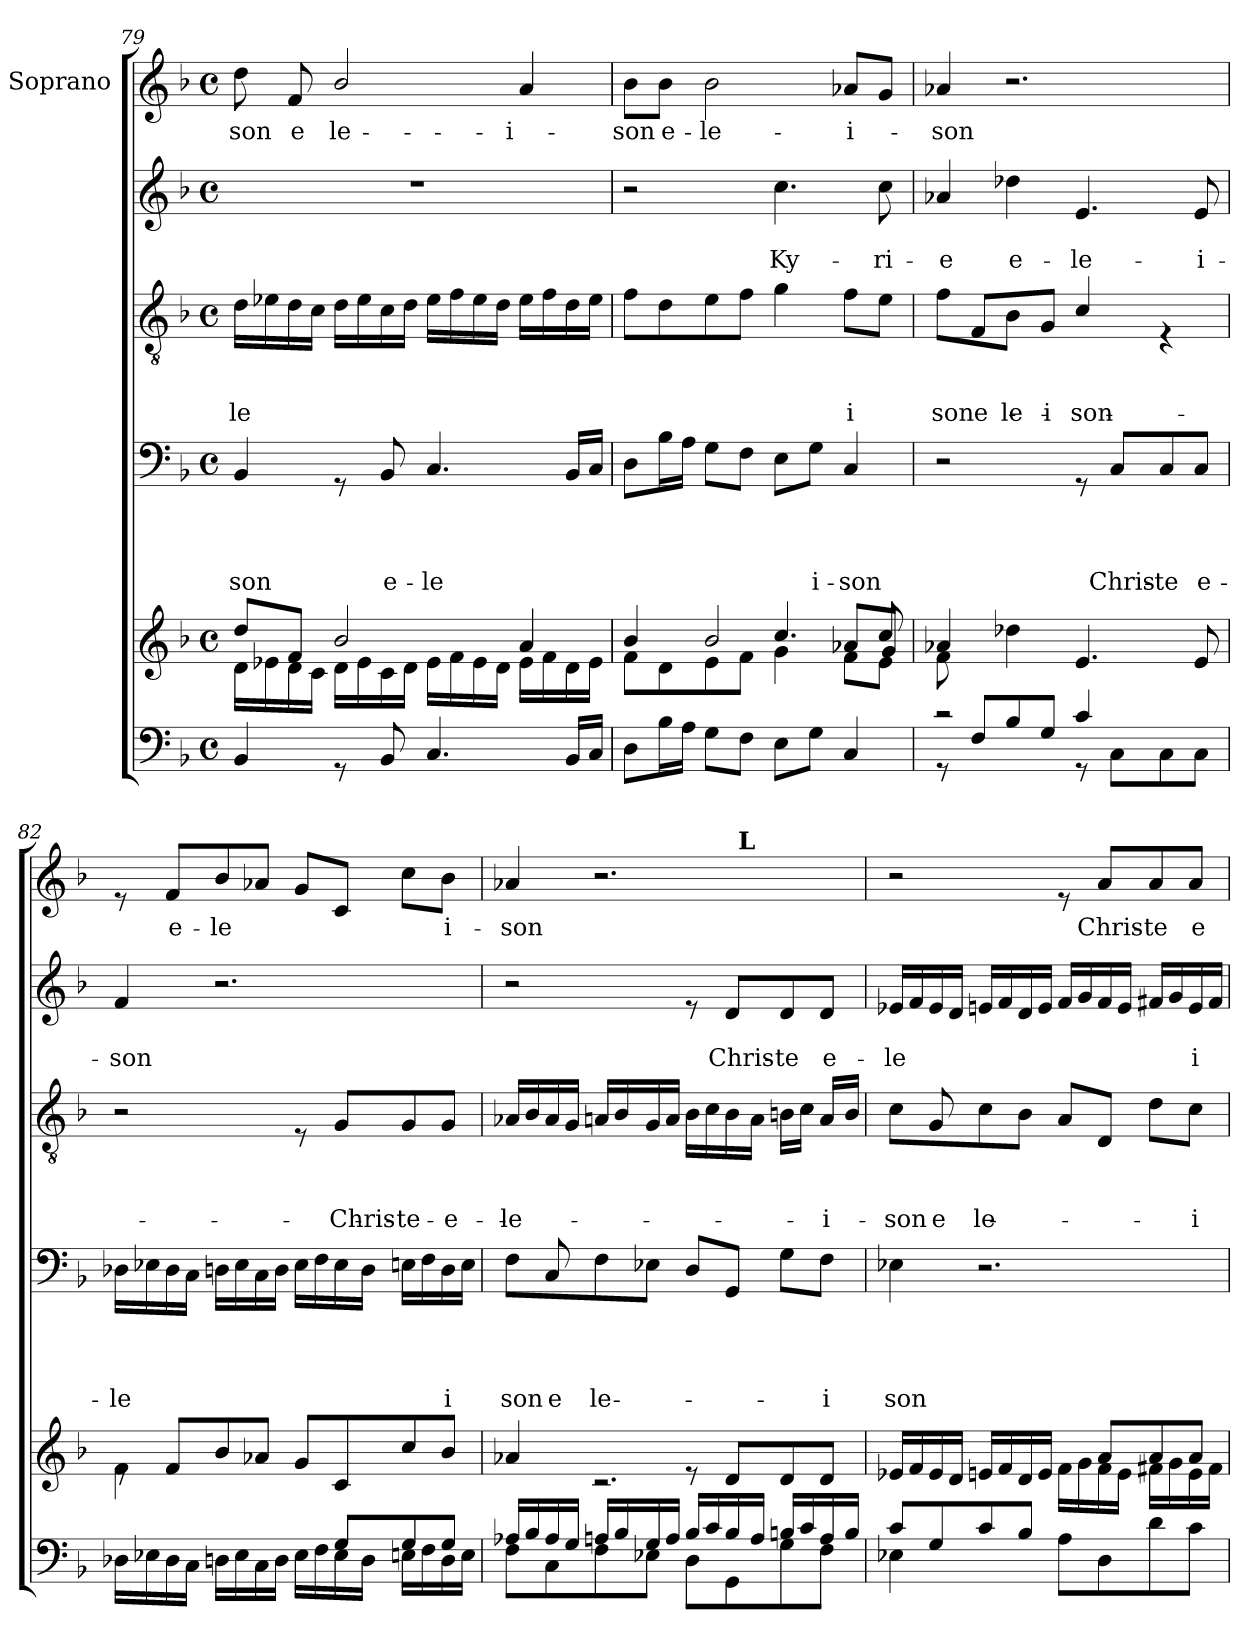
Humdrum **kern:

**kern	**kern	**kern	**text	**text	**text	**text	**kern	**text	**text	**text	**kern	**text	**text	**kern	**text
*part6	*part5	*part4	*part4	*part4	*part4	*part4	*part3	*part3	*part3	*part3	*part2	*part2	*part2	*part1	*part1
*staff6	*staff5	*staff4	*staff4	*staff4	*staff4	*staff4	*staff3	*staff3	*staff3	*staff3	*staff2	*staff2	*staff2	*staff1	*staff1
*	*	*	*	*	*	*	*	*	*	*	*	*	*	*I"Soprano	*
!!LO:LB:g=z
*clefF4	*clefG2	*clefF4	*	*	*	*	*clefGv2	*	*	*	*clefG2	*	*	*clefG2	*
*k[b-]	*k[b-]	*k[b-]	*	*	*	*	*k[b-]	*	*	*	*k[b-]	*	*	*k[b-]	*
*F:	*F:	*F:	*	*	*	*	*F:	*	*	*	*F:	*	*	*F:	*
*M4/4	*M4/4	*M4/4	*	*	*	*	*M4/4	*	*	*	*M4/4	*	*	*M4/4	*
*met(c)	*met(c)	*met(c)	*	*	*	*	*met(c)	*	*	*	*met(c)	*	*	*met(c)	*
=79	=79	=79	=79	=79	=79	=79	=79	=79	=79	=79	=79	=79	=79	=79	=79
*	*^	*	*	*	*	*	*	*	*	*	*	*	*	*	*
!	!	!	!	!	!	!	!LO:LY:b	!	!	!	!LO:LY:b	!	!	!	!	!LO:LY:b
*	*	*	*	*	*	*	*	*	*	*	*	*	*	*	*^	*
4BB-/	8dd/L	16d\LL	4BB-/	.	.	.	-son	16d\LL	.	.	-le	1r	.	.	8dd\	8ryy	-son
.	.	16e-X\	.	.	.	.	.	16e-X\	.	.	.	.	.	.	.	.	.
!	!	!	!	!	!	!	!	!	!	!	!	!	!	!	!	!	!LO:LY:b
.	8f/J	16d\	.	.	.	.	.	16d\	.	.	.	.	.	.	8ryy	8f/	-e-
.	.	16c\JJ	.	.	.	.	.	16c\JJ	.	.	.	.	.	.	.	.	.
!	!	!	!	!	!	!	!	!	!	!	!	!	!	!	!	!	!LO:LY:b
8rGG	2b-/	16d\LL	8rGG	.	.	.	.	16d\LL	.	.	.	.	.	.	2b-/	2ryy	le-
.	.	16e-\	.	.	.	.	.	16e-\	.	.	.	.	.	.	.	.	.
!	!	!	!	!	!	!	!LO:LY:b	!	!	!	!	!	!	!	!	!	!
8BB-/	.	16c\	8BB-/	.	.	.	e-	16c\	.	.	.	.	.	.	.	.	.
.	.	16d\JJ	.	.	.	.	.	16d\JJ	.	.	.	.	.	.	.	.	.
!	!	!	!	!	!	!	!LO:LY:b	!	!	!	!	!	!	!	!	!	!
4.C/	.	16e-\LL	4.C/	.	.	.	-le	16e-\LL	.	.	.	.	.	.	.	.	.
.	.	16f\	.	.	.	.	.	16f\	.	.	.	.	.	.	.	.	.
.	.	16e-\	.	.	.	.	.	16e-\	.	.	.	.	.	.	.	.	.
.	.	16d\JJ	.	.	.	.	.	16d\JJ	.	.	.	.	.	.	.	.	.
!	!	!	!	!	!	!	!	!	!	!	!	!	!	!	!	!	!LO:LY:b
.	4a/	16e-\LL	.	.	.	.	.	16e-\LL	.	.	.	.	.	.	4ryy	4a/	-i-
.	.	16f\	.	.	.	.	.	16f\	.	.	.	.	.	.	.	.	.
16BB-/LL	.	16d\	16BB-/LL	.	.	.	.	16d\	.	.	.	.	.	.	.	.	.
16C/JJ	.	16e-\JJ	16C/JJ	.	.	.	.	16e-\JJ	.	.	.	.	.	.	.	.	.
*	*	*	*	*	*	*	*	*	*	*	*	*	*	*	*v	*v	*
!!LO:LB:g=z
=80	=80	=80	=80	=80	=80	=80	=80	=80	=80	=80	=80	=80	=80	=80	=80	=80
*	*	*^	*	*	*	*	*	*	*	*	*	*	*	*	*	*
!	!	!	!	!	!	!	!	!	!	!	!	!	!	!	!	!	!LO:LY:b
8D\L	2ryy	4b-/	8f\L	8D\L	.	.	.	.	8f\L	.	.	.	2r	.	.	8b-\L	-son
!	!	!	!	!	!	!	!	!	!	!	!	!	!	!	!	!	!LO:LY:b
16B-\L	.	.	8d\	16B-\L	.	.	.	.	8d\	.	.	.	.	.	.	8b-\J	e-
16A\JJ	.	.	.	16A\JJ	.	.	.	.	.	.	.	.	.	.	.	.	.
!	!	!	!	!	!	!	!	!	!	!	!	!	!	!	!	!	!LO:LY:b
8G\L	.	2b-/	8e\	8G\L	.	.	.	.	8e\	.	.	.	.	.	.	2b-\	-le-
8F\J	.	.	8f\J	8F\J	.	.	.	.	8f\J	.	.	.	.	.	.	.	.
!	!	!	!	!	!	!	!	!	!	!	!	!	!	!	!LO:LY:b	!	!
8E\L	4.cc/	.	4g\	8E\L	.	.	.	.	4g\	.	.	.	4.cc\	.	Ky-	.	.
!	!	!	!	!	!	!	!	!LO:LY:b	!	!	!	!	!	!	!	!	!
8G\J	.	.	.	8G\J	.	.	.	i-	.	.	.	.	.	.	.	.	.
!	!	!	!	!	!	!	!	!LO:LY:b	!	!	!	!LO:LY:b	!	!	!	!	!LO:LY:b
4C/	.	8a-X/L	8f\L	4C/	.	.	.	-son	8f\L	.	.	i	.	.	.	8a-X/L	-i-
!	!	!	!	!	!	!	!	!	!	!	!	!	!	!	!LO:LY:b	!	!
.	8cc/	8g/J	8e\J	.	.	.	.	.	8e\J	.	.	.	8cc\	.	-ri-	8g/J	.
=81	=81	=81	=81	=81	=81	=81	=81	=81	=81	=81	=81	=81	=81	=81	=81	=81	=81
*^	*	*	*	*	*	*	*	*	*	*	*	*	*	*	*	*	*
!	!	!	!	!	!	!	!	!	!	!	!	!	!LO:LY:b	!	!	!LO:LY:b	!	!LO:LY:b
*	*	*	*v	*v	*	*	*	*	*	*^	*	*	*	*	*	*	*	*
2rc	8rGG	4a-X/	8f\	2r	.	.	.	.	8f\L	8ryy	.	.	son	4a-X/	.	-e	4a-X/	-son
!	!	!	!	!	!	!	!	!	!	!	!	!	!LO:LY:b	!	!	!	!	!
.	8F/L	.	2..ryy	.	.	.	.	.	8ryy	8F/L	.	.	e-	.	.	.	.	.
!	!	!	!	!	!	!	!	!	!	!	!	!	!LO:LY:b	!	!	!LO:LY:b	!	!
.	8B-/	4dd-X\	.	.	.	.	.	.	8B-\J	8ryy	.	.	le-	4dd-X\	.	e-	2.r	.
!	!	!	!	!	!	!	!	!	!	!	!	!	!LO:LY:b	!	!	!	!	!
.	8G/J	.	.	.	.	.	.	.	8ryy	8G/J	.	.	-i-	.	.	.	.	.
!	!	!	!	!	!	!	!	!	!	!	!	!	!LO:LY:b	!	!	!LO:LY:b	!	!
8rGG	4c/	4.e/	.	8rGG	.	.	.	.	4c/	4ryy	.	.	-son	4.e/	.	-le-	.	.
!	!	!	!	!	!	!	!	!LO:LY:b	!	!	!	!	!	!	!	!	!	!
8C\L	.	.	.	8C/L	.	.	.	Chris-	.	.	.	.	.	.	.	.	.	.
!	!	!	!	!	!	!	!	!LO:LY:b	!	!	!	!	!	!	!	!	!	!
8C\	4ryy	.	.	8C/	.	.	.	-te	4ryy	4rE	.	.	.	.	.	.	.	.
!	!	!	!	!	!	!	!	!LO:LY:b	!	!	!	!	!	!	!	!LO:LY:b	!	!
8C\J	.	8e/	.	8C/J	.	.	.	e-	.	.	.	.	.	8e/	.	-i-	.	.
*	*	*	*	*	*	*	*	*	*v	*v	*	*	*	*	*	*	*	*
=82	=82	=82	=82	=82	=82	=82	=82	=82	=82	=82	=82	=82	=82	=82	=82	=82	=82
!	!	!	!	!	!	!	!	!LO:LY:b	!	!	!	!	!	!	!LO:LY:b	!	!
16D-X\LL	2ryy	4f\	8re	16D-X\LL	.	.	.	-le	2r	.	.	.	4f/	.	-son	8re	.
16E-X\	.	.	.	16E-X\	.	.	.	.	.	.	.	.	.	.	.	.	.
!	!	!	!	!	!	!	!	!	!	!	!	!	!	!	!	!	!LO:LY:b
16D-\	.	.	8f/L	16D-\	.	.	.	.	.	.	.	.	.	.	.	8f/L	e-
16C\JJ	.	.	.	16C\JJ	.	.	.	.	.	.	.	.	.	.	.	.	.
!	!	!	!	!	!	!	!	!	!	!	!	!	!	!	!	!	!LO:LY:b
16Dn\LL	.	2.ryy	8b-/	16Dn\LL	.	.	.	.	.	.	.	.	2.r	.	.	8b-/	-le
16E-\	.	.	.	16E-\	.	.	.	.	.	.	.	.	.	.	.	.	.
16C\	.	.	8a-X/J	16C\	.	.	.	.	.	.	.	.	.	.	.	8a-X/J	.
16D\JJ	.	.	.	16D\JJ	.	.	.	.	.	.	.	.	.	.	.	.	.
16E-\LL	8ryy	.	8g/L	16E-\LL	.	.	.	.	8rE	.	.	.	.	.	.	8g/L	.
16F\	.	.	.	16F\	.	.	.	.	.	.	.	.	.	.	.	.	.
!	!	!	!	!	!	!	!	!	!	!	!	!LO:LY:b	!	!	!	!	!
16E-\	8G/L	.	8c/	16E-\	.	.	.	.	8G/L	.	.	-Chris-	.	.	.	8c/J	.
16D\JJ	.	.	.	16D\JJ	.	.	.	.	.	.	.	.	.	.	.	.	.
!	!	!	!	!	!	!	!	!	!	!	!	!LO:LY:b	!	!	!	!	!
16En\LL	8G/	.	8cc/	16En\LL	.	.	.	.	8G/	.	.	-te	.	.	.	8cc\L	.
16F\	.	.	.	16F\	.	.	.	.	.	.	.	.	.	.	.	.	.
!	!	!	!	!	!	!	!	!LO:LY:b	!	!	!	!LO:LY:b	!	!	!	!	!LO:LY:b
16D\	8G/J	.	8b-/J	16D\	.	.	.	i	8G/J	.	.	e-	.	.	.	8b-\J	i-
16E\JJ	.	.	.	16E\JJ	.	.	.	.	.	.	.	.	.	.	.	.	.
!!LO:PB:g=z
=83	=83	=83	=83	=83	=83	=83	=83	=83	=83	=83	=83	=83	=83	=83	=83	=83	=83
!	!	!	!	!	!	!	!	!LO:LY:b	!	!	!	!LO:LY:b	!	!	!	!	!LO:LY:b
*	*	*	*	*^	*	*	*	*	*	*	*	*	*	*	*	*^	*
8F\L	16A-X/LL	2ryy	4a-X/	8F\L	8ryy	.	.	.	son	16A-X/LL	.	.	-le	2r	.	.	4a-X/	2ryy	-son
.	16B-/	.	.	.	.	.	.	.	.	16B-/	.	.	.	.	.	.	.	.	.
!	!	!	!	!	!	!	!	!	!LO:LY:b	!	!	!	!	!	!	!	!	!	!
8C\	16A-/	.	.	8ryy	8C/	.	.	.	e-	16A-/	.	.	.	.	.	.	.	.	.
.	16G/JJ	.	.	.	.	.	.	.	.	16G/JJ	.	.	.	.	.	.	.	.	.
!	!	!	!	!	!	!	!	!	!LO:LY:b	!	!	!	!	!	!	!	!	!	!
8F\	16An/LL	.	2.rc	8F\	4ryy	.	.	.	le	16An/LL	.	.	.	.	.	.	2.r	.	.
.	16B-/	.	.	.	.	.	.	.	.	16B-/	.	.	.	.	.	.	.	.	.
8E-X\J	16G/	.	.	8E-X\J	.	.	.	.	.	16G/	.	.	.	.	.	.	.	.	.
.	16A/JJ	.	.	.	.	.	.	.	.	16A/JJ	.	.	.	.	.	.	.	.	.
8D\L	16B-/LL	8re	.	2ryy	8D/L	.	.	.	.	16B-\LL	.	.	.	8re	.	.	.	8ryy	.
.	16c/	.	.	.	.	.	.	.	.	16c\	.	.	.	.	.	.	.	.	.
!	!	!	!	!	!	!	!	!	!	!	!	!	!	!	!	!LO:LY:b	!	!	!
8GG\	16B-/	8d/L	.	.	8GG/J	.	.	.	.	16B-\	.	.	.	8d/L	.	Chris-	.	32ryy	.
!	!	!	!	!	!	!	!	!	!	!	!	!	!	!	!	!	!	!LO:TX:a:B:t=L	!
.	.	.	.	.	.	.	.	.	.	.	.	.	.	.	.	.	.	4ryy	.
.	16A/JJ	.	.	.	.	.	.	.	.	16A\JJ	.	.	.	.	.	.	.	.	.
!	!	!	!	!	!	!	!	!	!	!	!	!	!	!	!	!LO:LY:b	!	!	!
8G\	16Bn/LL	8d/	.	.	8G\L	.	.	.	.	16Bn\LL	.	.	.	8d/	.	-te	.	.	.
.	16c/	.	.	.	.	.	.	.	.	16c\JJ	.	.	.	.	.	.	.	.	.
!	!	!	!	!	!	!	!	!	!LO:LY:b	!	!	!	!LO:LY:b	!	!	!LO:LY:b	!	!	!
8F\J	16A/	8d/J	.	.	8F\J	.	.	.	-i-	16A/LL	.	.	i	8d/J	.	e-	.	.	.
.	.	.	.	.	.	.	.	.	.	.	.	.	.	.	.	.	.	16.ryy	.
.	16B/JJ	.	.	.	.	.	.	.	.	16B/JJ	.	.	.	.	.	.	.	.	.
*	*	*	*	*v	*v	*	*	*	*	*	*	*	*	*	*	*	*	*	*
!!LO:LB:g=z
=84	=84	=84	=84	=84	=84	=84	=84	=84	=84	=84	=84	=84	=84	=84	=84	=84	=84	=84
!	!	!	!	!	!	!	!	!LO:LY:b	!	!	!	!LO:LY:b	!	!	!LO:LY:b	!	!	!
*	*	*	*	*	*	*	*	*	*^	*	*	*	*	*	*	*v	*v	*
4E-X\	8c/L	16e-X/LL	2ryy	4E-X\	.	.	.	-son	8c\L	8ryy	.	.	son	16e-X/LL	.	-le	2r	.
.	.	16f/	.	.	.	.	.	.	.	.	.	.	.	16f/	.	.	.	.
!	!	!	!	!	!	!	!	!	!	!	!	!	!LO:LY:b	!	!	!	!	!
.	8G/	16e-/	.	.	.	.	.	.	8ryy	8G/	.	.	e-	16e-/	.	.	.	.
.	.	16d/JJ	.	.	.	.	.	.	.	.	.	.	.	16d/JJ	.	.	.	.
!	!	!	!	!	!	!	!	!	!	!	!	!	!LO:LY:b	!	!	!	!	!
2.ryy	8c/	16en/LL	.	2.r	.	.	.	.	8c\	4ryy	.	.	le	16en/LL	.	.	.	.
.	.	16f/	.	.	.	.	.	.	.	.	.	.	.	16f/	.	.	.	.
.	8B-/J	16d/	.	.	.	.	.	.	8B-\J	.	.	.	.	16d/	.	.	.	.
.	.	16e/JJ	.	.	.	.	.	.	.	.	.	.	.	16e/JJ	.	.	.	.
.	8A\L	16f\LL	8ryy	.	.	.	.	.	2ryy	8A/L	.	.	.	16f/LL	.	.	8re	.
.	.	16g\	.	.	.	.	.	.	.	.	.	.	.	16g/	.	.	.	.
!	!	!	!	!	!	!	!	!	!	!	!	!	!	!	!	!	!	!LO:LY:b
.	8D\	16f\	8a/L	.	.	.	.	.	.	8D/J	.	.	.	16f/	.	.	8a/L	Chris-
.	.	16e\JJ	.	.	.	.	.	.	.	.	.	.	.	16e/JJ	.	.	.	.
!	!	!	!	!	!	!	!	!	!	!	!	!	!	!	!	!	!	!LO:LY:b
.	8d\	16f#X\LL	8a/	.	.	.	.	.	.	8d\L	.	.	.	16f#X/LL	.	.	8a/	-te
.	.	16g\	.	.	.	.	.	.	.	.	.	.	.	16g/	.	.	.	.
!	!	!	!	!	!	!	!	!	!	!	!	!	!LO:LY:b	!	!	!LO:LY:b	!	!LO:LY:b
.	8c\J	16e\	8a/J	.	.	.	.	.	.	8c\J	.	.	-i-	16e/	.	i	8a/J	e-
.	.	16f#\JJ	.	.	.	.	.	.	.	.	.	.	.	16f#/JJ	.	.	.	.
*v	*v	*	*	*	*	*	*	*	*v	*v	*	*	*	*	*	*	*	*
*	*v	*v	*	*	*	*	*	*	*	*	*	*	*	*	*	*
=	=	=	=	=	=	=	=	=	=	=	=	=	=	=	=
*-	*-	*-	*-	*-	*-	*-	*-	*-	*-	*-	*-	*-	*-	*-	*-
